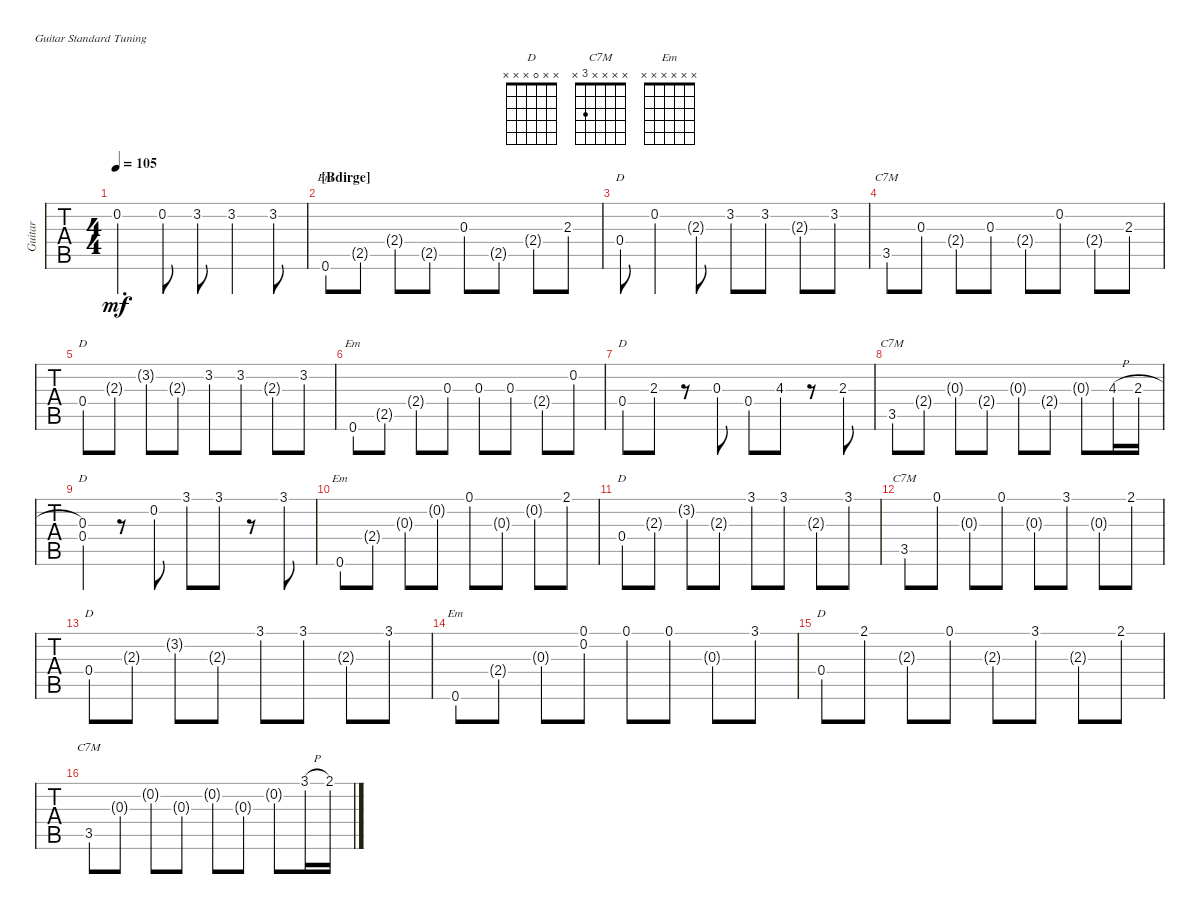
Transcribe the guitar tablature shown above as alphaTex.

\bracketExtendMode groupsimilarinstruments
\track ("music.kaminari.info" "Guitar") {instrument acousticguitarsteel}
\staff {tabs}
\tuning (E4 B3 G3 D3 A2 E2)
\chord ("D" x x x x x x)
\chord ("C7M" x x x x x x)
\chord ("D" x x x 0 x x)
\chord ("Em" x x x x x x)
\chord ("D" x x 0 x x x)
\chord ("C7M" x x x x 3 x)
\ts (4 4)
\tempo 105
\clef g2
\ks eminor
0.2{t acc forcenatural}.4{d dy mf} 0.2{acc forcenatural}.8 3.2{acc forcenatural}.8 3.2{acc forcenatural}.4 3.2{acc forcenatural}.8 |
\section ("" "[Bdirge]")
0.6{acc forcenatural}.8{ch "Em"} 2.5{g acc forcenatural}.8 2.4{g acc forcenatural}.8 2.5{g acc forcenatural}.8 0.3{acc forcenatural}.8 2.5{g acc forcenatural}.8 2.4{g acc forcenatural}.8 2.3{acc forcenatural}.8 |
0.4{acc forcenatural}.8{ch "D"} 0.2{acc forcenatural}.4 2.3{g acc forcenatural}.8 3.2{acc forcenatural}.8 3.2{acc forcenatural}.8 2.3{g acc forcenatural}.8 3.2{acc forcenatural}.8 |
3.5{acc forcenatural}.8{ch "C7M"} 0.3{acc forcenatural}.8 2.4{g acc forcenatural}.8 0.3{acc forcenatural}.8 2.4{g acc forcenatural}.8 0.2{acc forcenatural}.8 2.4{g acc forcenatural}.8 2.3{acc forcenatural}.8 |
0.4{acc forcenatural}.8{ch "D"} 2.3{g acc forcenatural}.8 3.2{g acc forcenatural}.8 2.3{g acc forcenatural}.8 3.2{acc forcenatural}.8 3.2{acc forcenatural}.8 2.3{g acc forcenatural}.8 3.2{acc forcenatural}.8 |
0.6{acc forcenatural}.8{ch "Em"} 2.5{g acc forcenatural}.8 2.4{g acc forcenatural}.8 0.3{acc forcenatural}.8 0.3{acc forcenatural}.8 0.3{acc forcenatural}.8 2.4{g acc forcenatural}.8 0.2{acc forcenatural}.8 |
0.4{acc forcenatural}.8{ch "D"} 2.3{acc forcenatural}.8 r.8 0.3{acc forcenatural}.8 0.4{acc forcenatural}.8 4.3{acc forcenatural}.8 r.8 2.3{acc forcenatural}.8 |
3.5{acc forcenatural}.8{ch "C7M"} 2.4{g acc forcenatural}.8 0.3{g acc forcenatural}.8 2.4{g acc forcenatural}.8 0.3{g acc forcenatural}.8 2.4{g acc forcenatural}.8 0.3{g acc forcenatural}.8 4.3{h acc forcenatural}.16 2.3{h acc forcenatural}.16 |
(0.3{acc forcenatural} 0.4{acc forcenatural}).4{ch "D"} r.8 0.2{acc forcenatural}.8 3.1{acc forcenatural}.8 3.1{acc forcenatural}.8 r.8 3.1{acc forcenatural}.8 |
0.6{acc forcenatural}.8{ch "Em"} 2.4{g acc forcenatural}.8 0.3{g acc forcenatural}.8 0.2{g acc forcenatural}.8 0.1{acc forcenatural}.8 0.3{g acc forcenatural}.8 0.2{g acc forcenatural}.8 2.1{acc #}.8 |
0.4{acc forcenatural}.8{ch "D"} 2.3{g acc forcenatural}.8 3.2{g acc forcenatural}.8 2.3{g acc forcenatural}.8 3.1{acc forcenatural}.8 3.1{acc forcenatural}.8 2.3{g acc forcenatural}.8 3.1{acc forcenatural}.8 |
3.5{acc forcenatural}.8{ch "C7M"} 0.1{acc forcenatural}.8 0.3{g acc forcenatural}.8 0.1{acc forcenatural}.8 0.3{g acc forcenatural}.8 3.1{acc forcenatural}.8 0.3{g acc forcenatural}.8 2.1{acc #}.8 |
0.4{acc forcenatural}.8{ch "D"} 2.3{g acc forcenatural}.8 3.2{g acc forcenatural}.8 2.3{g acc forcenatural}.8 3.1{acc forcenatural}.8 3.1{acc forcenatural}.8 2.3{g acc forcenatural}.8 3.1{acc forcenatural}.8 |
0.6{acc forcenatural}.8{ch "Em"} 2.4{g acc forcenatural}.8 0.3{g acc forcenatural}.8 (0.1{acc forcenatural} 0.2{acc forcenatural}).8 0.1{acc forcenatural}.8 0.1{acc forcenatural}.8 0.3{g acc forcenatural}.8 3.1{acc forcenatural}.8 |
0.4{acc forcenatural}.8{ch "D"} 2.1{acc #}.8 2.3{g acc forcenatural}.8 0.1{acc forcenatural}.8 2.3{g acc forcenatural}.8 3.1{acc forcenatural}.8 2.3{g acc forcenatural}.8 2.1{acc #}.8 |
3.5{acc forcenatural}.8{ch "C7M"} 0.3{g acc forcenatural}.8 0.2{g acc forcenatural}.8 0.3{g acc forcenatural}.8 0.2{g acc forcenatural}.8 0.3{g acc forcenatural}.8 0.2{g acc forcenatural}.8 3.1{h acc forcenatural}.16 2.1{h acc #}.16
